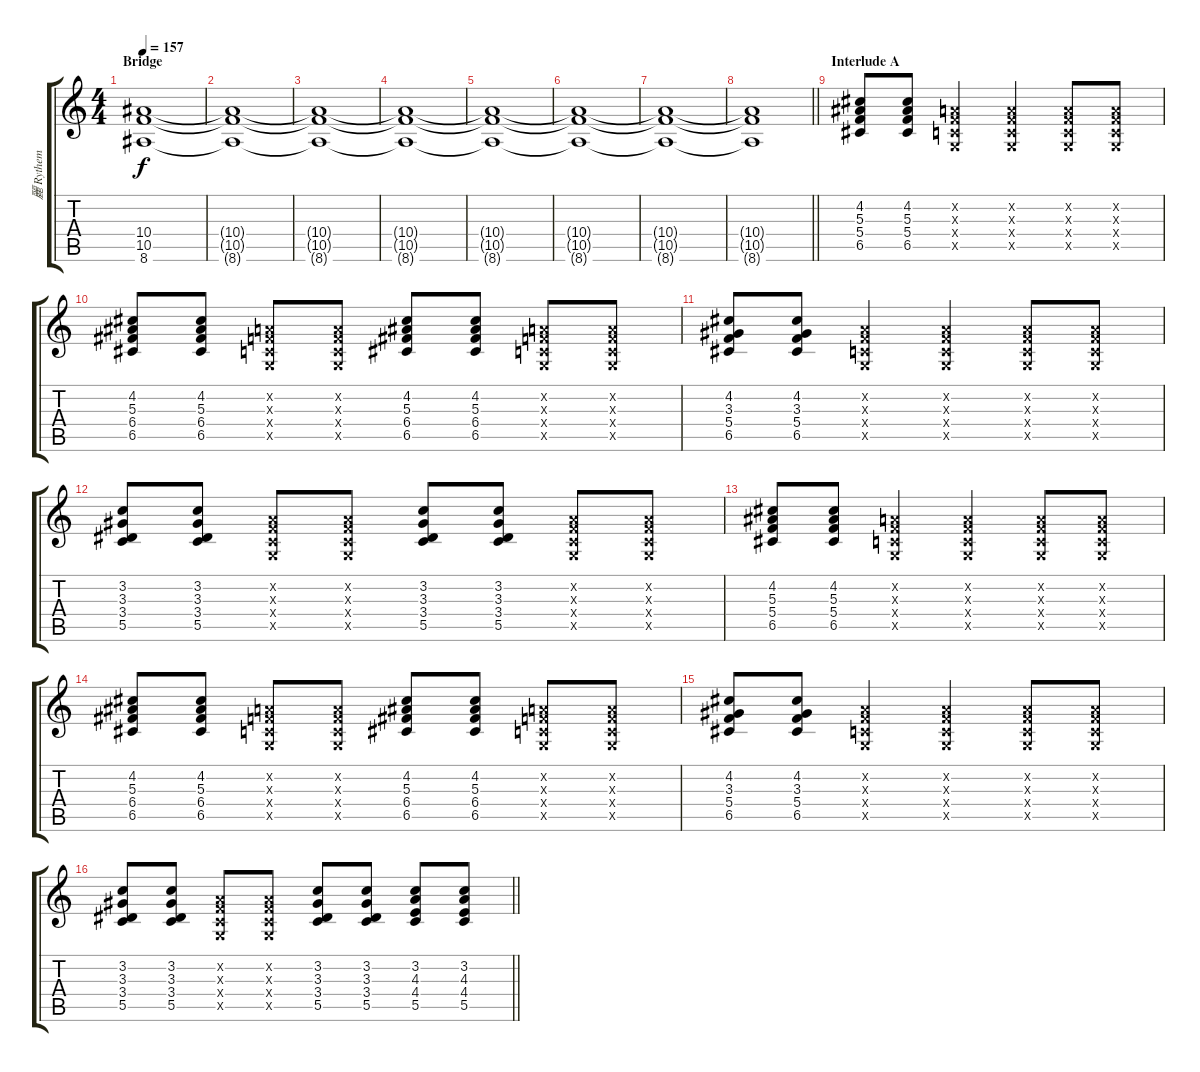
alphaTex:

\track ("麗 Rythem" "麗 Rythem") {instrument distortionguitar}
\staff {score tabs}
\tuning (D4 A3 F3 C3 G2 D2) {hide}
\ts (4 4)
\section ("" "Bridge")
\tempo 157
\clef g2
\ks c
(10.4 10.5 8.6).1{dy f instrument distortionguitar} |
(10.4{t} 10.5{t} 8.6{t}).1 |
(10.4{t} 10.5{t} 8.6{t}).1 |
(10.4{t} 10.5{t} 8.6{t}).1 |
(10.4{t} 10.5{t} 8.6{t}).1 |
(10.4{t} 10.5{t} 8.6{t}).1 |
(10.4{t} 10.5{t} 8.6{t}).1 |
\barLineRight lightlight
(10.4{t} 10.5{t} 8.6{t}).1 |
\section ("" "Interlude A")
(4.2 5.3 5.4 6.5).8{instrument overdrivenguitar} (4.2 5.3 5.4 6.5).8 (0.2{x} 0.3{x} 0.4{x} 0.5{x}).4 (0.2{x} 0.3{x} 0.4{x} 0.5{x}).4 (0.2{x} 0.3{x} 0.4{x} 0.5{x}).8 (0.2{x} 0.3{x} 0.4{x} 0.5{x}).8 |
(4.2 5.3 6.4 6.5).8 (4.2 5.3 6.4 6.5).8 (0.2{x} 0.3{x} 0.4{x} 0.5{x}).8 (0.2{x} 0.3{x} 0.4{x} 0.5{x}).8 (4.2 5.3 6.4 6.5).8 (4.2 5.3 6.4 6.5).8 (0.2{x} 0.3{x} 0.4{x} 0.5{x}).8 (0.2{x} 0.3{x} 0.4{x} 0.5{x}).8 |
(4.2 3.3 5.4 6.5).8 (4.2 3.3 5.4 6.5).8 (0.2{x} 0.3{x} 0.4{x} 0.5{x}).4 (0.2{x} 0.3{x} 0.4{x} 0.5{x}).4 (0.2{x} 0.3{x} 0.4{x} 0.5{x}).8 (0.2{x} 0.3{x} 0.4{x} 0.5{x}).8 |
(3.2 3.3 3.4 5.5).8 (3.2 3.3 3.4 5.5).8 (0.2{x} 0.3{x} 0.4{x} 0.5{x}).8 (0.2{x} 0.3{x} 0.4{x} 0.5{x}).8 (3.2 3.3 3.4 5.5).8 (3.2 3.3 3.4 5.5).8 (0.2{x} 0.3{x} 0.4{x} 0.5{x}).8 (0.2{x} 0.3{x} 0.4{x} 0.5{x}).8 |
(4.2 5.3 5.4 6.5).8 (4.2 5.3 5.4 6.5).8 (0.2{x} 0.3{x} 0.4{x} 0.5{x}).4 (0.2{x} 0.3{x} 0.4{x} 0.5{x}).4 (0.2{x} 0.3{x} 0.4{x} 0.5{x}).8 (0.2{x} 0.3{x} 0.4{x} 0.5{x}).8 |
(4.2 5.3 6.4 6.5).8 (4.2 5.3 6.4 6.5).8 (0.2{x} 0.3{x} 0.4{x} 0.5{x}).8 (0.2{x} 0.3{x} 0.4{x} 0.5{x}).8 (4.2 5.3 6.4 6.5).8 (4.2 5.3 6.4 6.5).8 (0.2{x} 0.3{x} 0.4{x} 0.5{x}).8 (0.2{x} 0.3{x} 0.4{x} 0.5{x}).8 |
(4.2 3.3 5.4 6.5).8 (4.2 3.3 5.4 6.5).8 (0.2{x} 0.3{x} 0.4{x} 0.5{x}).4 (0.2{x} 0.3{x} 0.4{x} 0.5{x}).4 (0.2{x} 0.3{x} 0.4{x} 0.5{x}).8 (0.2{x} 0.3{x} 0.4{x} 0.5{x}).8 |
\barLineRight lightlight
(3.2 3.3 3.4 5.5).8 (3.2 3.3 3.4 5.5).8 (0.2{x} 0.3{x} 0.4{x} 0.5{x}).8 (0.2{x} 0.3{x} 0.4{x} 0.5{x}).8 (3.2 3.3 3.4 5.5).8 (3.2 3.3 3.4 5.5).8 (3.2 4.3 4.4 5.5).8 (3.2 4.3 4.4 5.5).8
